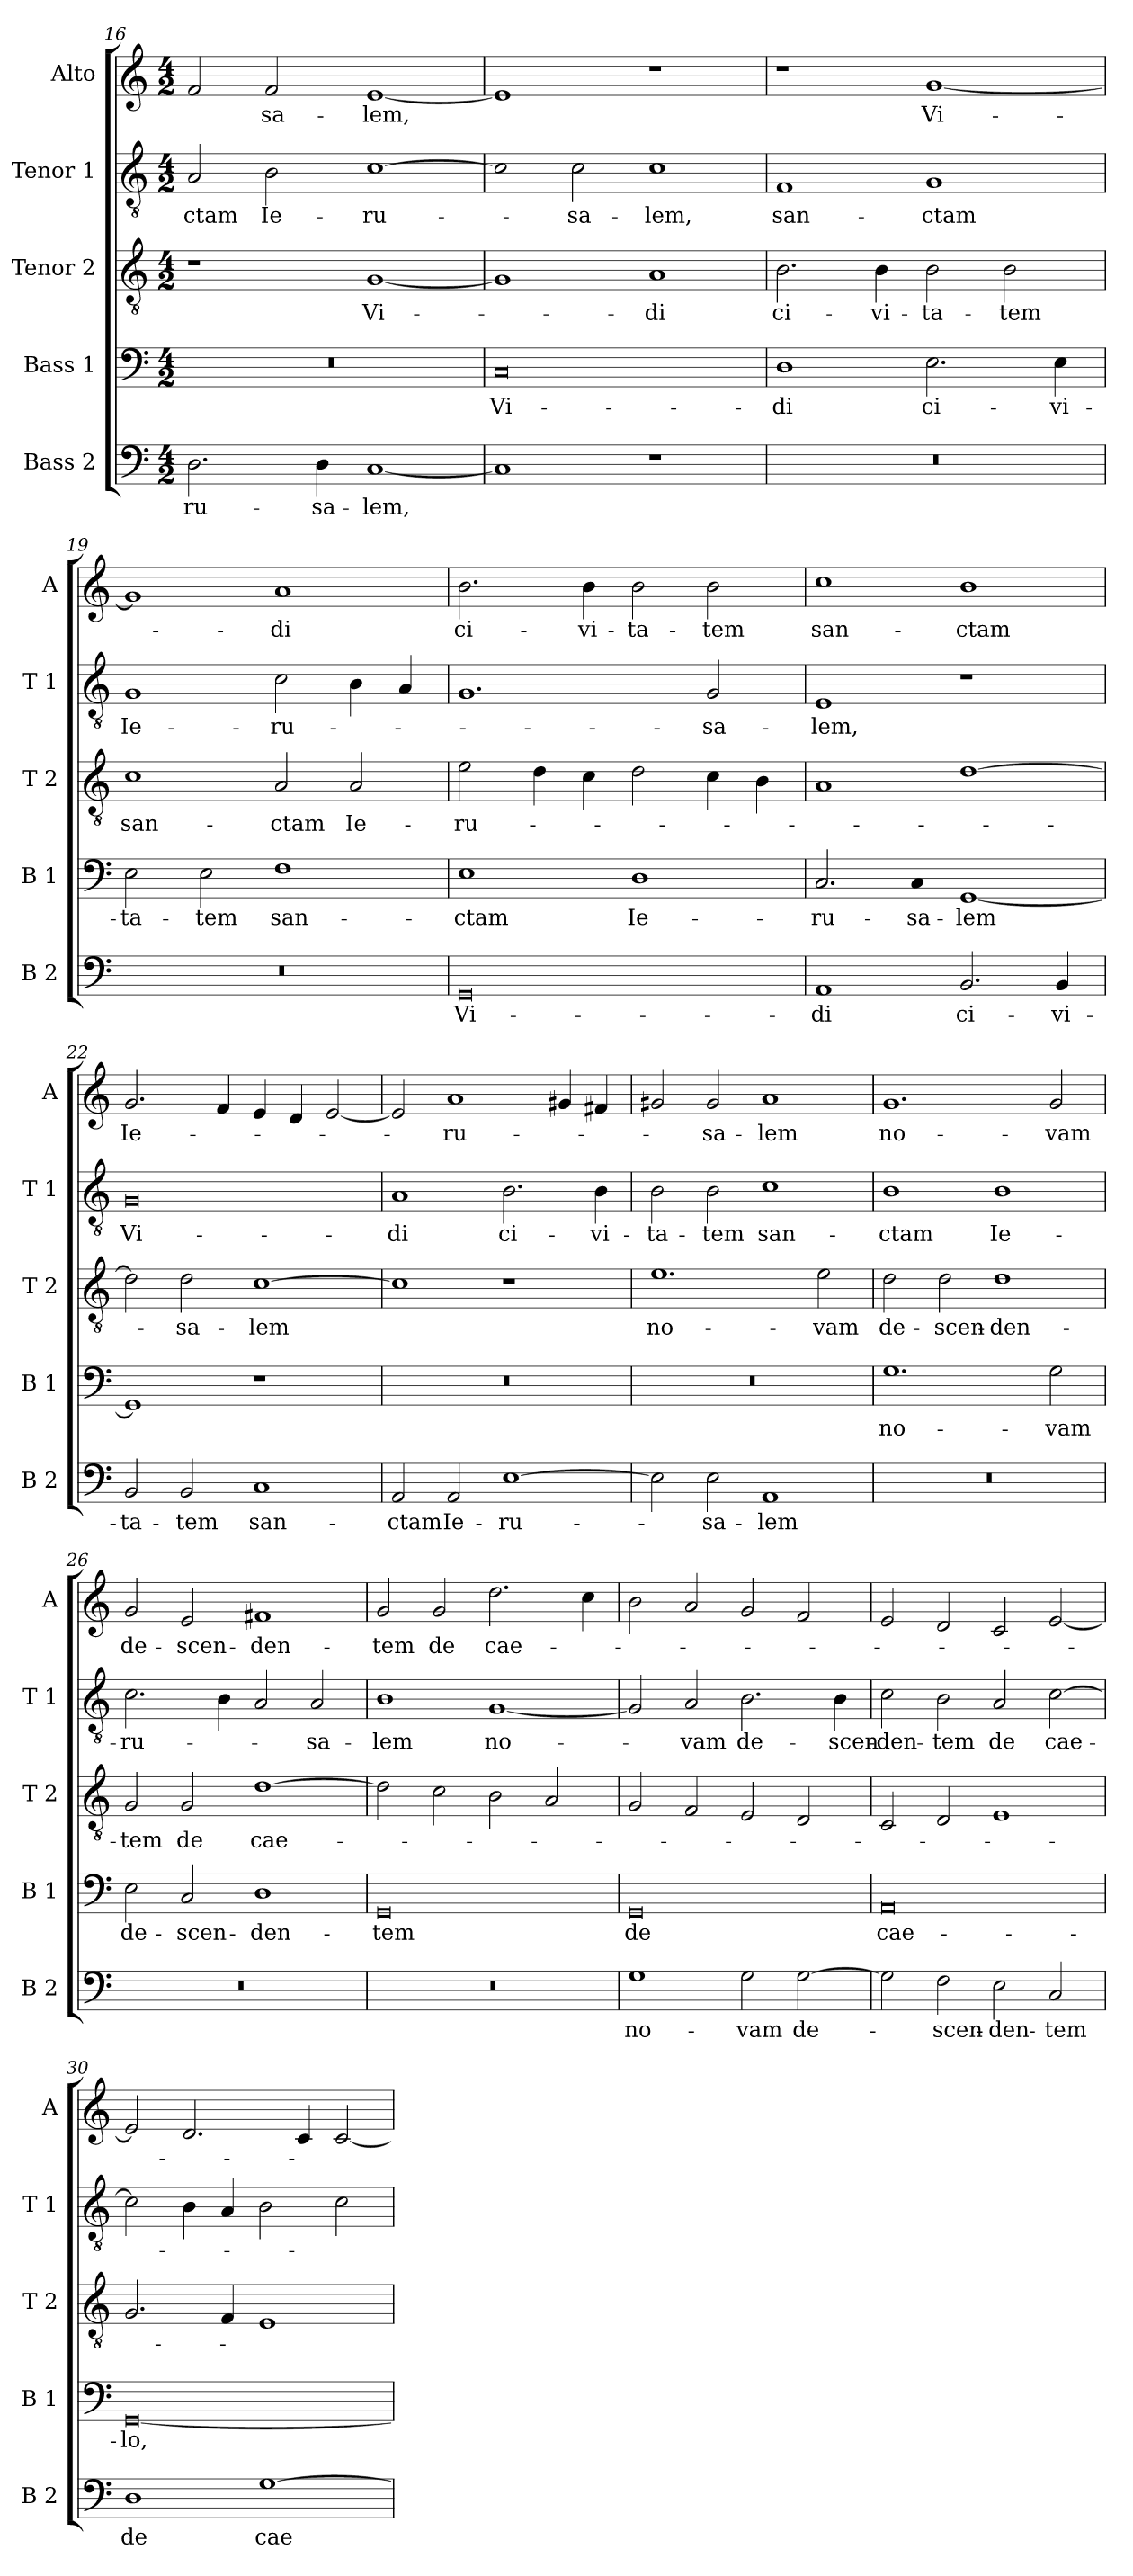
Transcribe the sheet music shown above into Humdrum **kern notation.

**kern	**text	**kern	**text	**kern	**text	**kern	**text	**kern	**text
*part5	*part5	*part4	*part4	*part3	*part3	*part2	*part2	*part1	*part1
*staff5	*staff5	*staff4	*staff4	*staff3	*staff3	*staff2	*staff2	*staff1	*staff1
*I"Bass 2	*	*I"Bass 1	*	*I"Tenor 2	*	*I"Tenor 1	*	*I"Alto	*
*I'B 2	*	*I'B 1	*	*I'T 2	*	*I'T 1	*	*I'A	*
!!LO:LB:g=z
*clefF4	*	*clefF4	*	*clefGv2	*	*clefGv2	*	*clefG2	*
*k[]	*	*k[]	*	*k[]	*	*k[]	*	*k[]	*
*C:	*	*C:	*	*C:	*	*C:	*	*C:	*
*M4/2	*	*M4/2	*	*M4/2	*	*M4/2	*	*M4/2	*
=16	=16	=16	=16	=16	=16	=16	=16	=16	=16
!	!LO:LY:b	!	!	!	!	!	!LO:LY:b	!	!
2.D\	-ru-	0r	.	1r	.	2A/	-ctam	2f/	.
!	!	!	!	!	!	!	!LO:LY:b	!	!LO:LY:b
.	.	.	.	.	.	2B\	Ie-	2f/	-sa-
!	!LO:LY:b	!	!	!	!	!	!	!	!
4D\	-sa-	.	.	.	.	.	.	.	.
!	!LO:LY:b	!	!	!	!LO:LY:b	!	!LO:LY:b	!	!LO:LY:b
[1C	-lem,	.	.	[1G	Vi-	[1c	-ru-	[1e	-lem,
=17	=17	=17	=17	=17	=17	=17	=17	=17	=17
!	!	!	!LO:LY:b	!	!	!	!	!	!
1C]	.	0C	Vi-	1G]	.	2c\]	.	1e]	.
!	!	!	!	!	!	!	!LO:LY:b	!	!
.	.	.	.	.	.	2c\	-sa-	.	.
!	!	!	!	!	!LO:LY:b	!	!LO:LY:b	!	!
1r	.	.	.	1A	-di	1c	-lem,	1r	.
=18	=18	=18	=18	=18	=18	=18	=18	=18	=18
!	!	!	!LO:LY:b	!	!LO:LY:b	!	!LO:LY:b	!	!
0r	.	1D	-di	2.B\	ci-	1F	san-	1r	.
!	!	!	!	!	!LO:LY:b	!	!	!	!
.	.	.	.	4B\	-vi-	.	.	.	.
!	!	!	!LO:LY:b	!	!LO:LY:b	!	!LO:LY:b	!	!LO:LY:b
.	.	2.E\	ci-	2B\	-ta-	1G	-ctam	[1g	Vi-
!	!	!	!	!	!LO:LY:b	!	!	!	!
.	.	.	.	2B\	-tem	.	.	.	.
!	!	!	!LO:LY:b	!	!	!	!	!	!
.	.	4E\	-vi-	.	.	.	.	.	.
=19	=19	=19	=19	=19	=19	=19	=19	=19	=19
!	!	!	!LO:LY:b	!	!LO:LY:b	!	!LO:LY:b	!	!
0r	.	2E\	-ta-	1c	san-	1G	Ie-	1g]	.
!	!	!	!LO:LY:b	!	!	!	!	!	!
.	.	2E\	-tem	.	.	.	.	.	.
!	!	!	!LO:LY:b	!	!LO:LY:b	!	!LO:LY:b	!	!LO:LY:b
.	.	1F	san-	2A/	-ctam	2c\	-ru-	1a	-di
!	!	!	!	!	!LO:LY:b	!	!	!	!
.	.	.	.	2A/	Ie-	4B\	.	.	.
.	.	.	.	.	.	4A/	.	.	.
=20	=20	=20	=20	=20	=20	=20	=20	=20	=20
!	!LO:LY:b	!	!LO:LY:b	!	!LO:LY:b	!	!	!	!LO:LY:b
0GG	Vi-	1E	-ctam	2e\	-ru-	1.G	.	2.b\	ci-
.	.	.	.	4d\	.	.	.	.	.
!	!	!	!	!	!	!	!	!	!LO:LY:b
.	.	.	.	4c\	.	.	.	4b\	-vi-
!	!	!	!LO:LY:b	!	!	!	!	!	!LO:LY:b
.	.	1D	Ie-	2d\	.	.	.	2b\	-ta-
!	!	!	!	!	!	!	!LO:LY:b	!	!LO:LY:b
.	.	.	.	4c\	.	2G/	-sa-	2b\	-tem
.	.	.	.	4B\	.	.	.	.	.
!!LO:PB:g=z
=21	=21	=21	=21	=21	=21	=21	=21	=21	=21
!	!LO:LY:b	!	!LO:LY:b	!	!	!	!LO:LY:b	!	!LO:LY:b
1AA	-di	2.C/	-ru-	1A	.	1E	-lem,	1cc	san-
!	!	!	!LO:LY:b	!	!	!	!	!	!
.	.	4C/	-sa-	.	.	.	.	.	.
!	!LO:LY:b	!	!LO:LY:b	!	!	!	!	!	!LO:LY:b
2.BB/	ci-	[1GG	-lem	[1d	.	1r	.	1b	-ctam
!	!LO:LY:b	!	!	!	!	!	!	!	!
4BB/	-vi-	.	.	.	.	.	.	.	.
=22	=22	=22	=22	=22	=22	=22	=22	=22	=22
!	!LO:LY:b	!	!	!	!	!	!LO:LY:b	!	!LO:LY:b
2BB/	-ta-	1GG]	.	2d\]	.	0G	Vi-	2.g/	Ie-
!	!LO:LY:b	!	!	!	!LO:LY:b	!	!	!	!
2BB/	-tem	.	.	2d\	-sa-	.	.	.	.
.	.	.	.	.	.	.	.	4f/	.
!	!LO:LY:b	!	!	!	!LO:LY:b	!	!	!	!
1C	san-	1r	.	[1c	-lem	.	.	4e/	.
.	.	.	.	.	.	.	.	4d/	.
.	.	.	.	.	.	.	.	[2e/	.
=23	=23	=23	=23	=23	=23	=23	=23	=23	=23
!	!LO:LY:b	!	!	!	!	!	!LO:LY:b	!	!
2AA/	-ctam	0r	.	1c]	.	1A	-di	2e/]	.
!	!LO:LY:b	!	!	!	!	!	!	!	!LO:LY:b
2AA/	Ie-	.	.	.	.	.	.	1a	-ru-
!	!LO:LY:b	!	!	!	!	!	!LO:LY:b	!	!
[1E	-ru-	.	.	1r	.	2.B\	ci-	.	.
.	.	.	.	.	.	.	.	4g#X/	.
!	!	!	!	!	!	!	!LO:LY:b	!	!
.	.	.	.	.	.	4B\	-vi-	4f#X/	.
=24	=24	=24	=24	=24	=24	=24	=24	=24	=24
!	!	!	!	!	!LO:LY:b	!	!LO:LY:b	!	!
2E\]	.	0r	.	1.e	no-	2B\	-ta-	2g#X/	.
!	!LO:LY:b	!	!	!	!	!	!LO:LY:b	!	!LO:LY:b
2E\	-sa-	.	.	.	.	2B\	-tem	2g#/	-sa-
!	!LO:LY:b	!	!	!	!	!	!LO:LY:b	!	!LO:LY:b
1AA	-lem	.	.	.	.	1c	san-	1a	-lem
!	!	!	!	!	!LO:LY:b	!	!	!	!
.	.	.	.	2e\	-vam	.	.	.	.
=25	=25	=25	=25	=25	=25	=25	=25	=25	=25
!	!	!	!LO:LY:b	!	!LO:LY:b	!	!LO:LY:b	!	!LO:LY:b
0r	.	1.G	no-	2d\	de-	1B	-ctam	1.g	no-
!	!	!	!	!	!LO:LY:b	!	!	!	!
.	.	.	.	2d\	-scen-	.	.	.	.
!	!	!	!	!	!LO:LY:b	!	!LO:LY:b	!	!
.	.	.	.	1d	-den-	1B	Ie-	.	.
!	!	!	!LO:LY:b	!	!	!	!	!	!LO:LY:b
.	.	2G\	-vam	.	.	.	.	2g/	-vam
!!LO:LB:g=z
=26	=26	=26	=26	=26	=26	=26	=26	=26	=26
!	!	!	!LO:LY:b	!	!LO:LY:b	!	!LO:LY:b	!	!LO:LY:b
0r	.	2E\	de-	2G/	-tem	2.c\	-ru-	2g/	de-
!	!	!	!LO:LY:b	!	!LO:LY:b	!	!	!	!LO:LY:b
.	.	2C/	-scen-	2G/	de	.	.	2e/	-scen-
.	.	.	.	.	.	4B\	.	.	.
!	!	!	!LO:LY:b	!	!LO:LY:b	!	!	!	!LO:LY:b
.	.	1D	-den-	[1d	cae-	2A/	.	1f#X	-den-
!	!	!	!	!	!	!	!LO:LY:b	!	!
.	.	.	.	.	.	2A/	-sa-	.	.
=27	=27	=27	=27	=27	=27	=27	=27	=27	=27
!	!	!	!LO:LY:b	!	!	!	!LO:LY:b	!	!LO:LY:b
0r	.	0GG	-tem	2d\]	.	1B	-lem	2g/	-tem
!	!	!	!	!	!	!	!	!	!LO:LY:b
.	.	.	.	2c\	.	.	.	2g/	de
!	!	!	!	!	!	!	!LO:LY:b	!	!LO:LY:b
.	.	.	.	2B\	.	[1G	no-	2.dd\	cae-
.	.	.	.	2A/	.	.	.	.	.
.	.	.	.	.	.	.	.	4cc\	.
=28	=28	=28	=28	=28	=28	=28	=28	=28	=28
!	!LO:LY:b	!	!LO:LY:b	!	!	!	!	!	!
1G	no-	0GG	de	2G/	.	2G/]	.	2b\	.
!	!	!	!	!	!	!	!LO:LY:b	!	!
.	.	.	.	2F/	.	2A/	-vam	2a/	.
!	!LO:LY:b	!	!	!	!	!	!LO:LY:b	!	!
2G\	-vam	.	.	2E/	.	2.B\	de-	2g/	.
!	!LO:LY:b	!	!	!	!	!	!	!	!
[2G\	de-	.	.	2D/	.	.	.	2f/	.
!	!	!	!	!	!	!	!LO:LY:b	!	!
.	.	.	.	.	.	4B\	-scen-	.	.
=29	=29	=29	=29	=29	=29	=29	=29	=29	=29
!	!	!	!LO:LY:b	!	!	!	!LO:LY:b	!	!
2G\]	.	0AA	cae-	2C/	.	2c\	-den-	2e/	.
!	!LO:LY:b	!	!	!	!	!	!LO:LY:b	!	!
2F\	-scen-	.	.	2D/	.	2B\	-tem	2d/	.
!	!LO:LY:b	!	!	!	!	!	!LO:LY:b	!	!
2E\	-den-	.	.	1E	.	2A/	de	2c/	.
!	!LO:LY:b	!	!	!	!	!	!LO:LY:b	!	!
2C/	-tem	.	.	.	.	[2c\	cae-	[2e/	.
=30	=30	=30	=30	=30	=30	=30	=30	=30	=30
!	!LO:LY:b	!	!LO:LY:b	!	!	!	!	!	!
1D	de	[0GG	-lo,	2.G/	.	2c\]	.	2e/]	.
.	.	.	.	.	.	4B\	.	2.d/	.
.	.	.	.	4F/	.	4A/	.	.	.
!	!LO:LY:b	!	!	!	!	!	!	!	!
[1G	cae-	.	.	1E	.	2B\	.	.	.
.	.	.	.	.	.	.	.	4c/	.
.	.	.	.	.	.	2c\	.	[2c/	.
=	=	=	=	=	=	=	=	=	=
*-	*-	*-	*-	*-	*-	*-	*-	*-	*-
